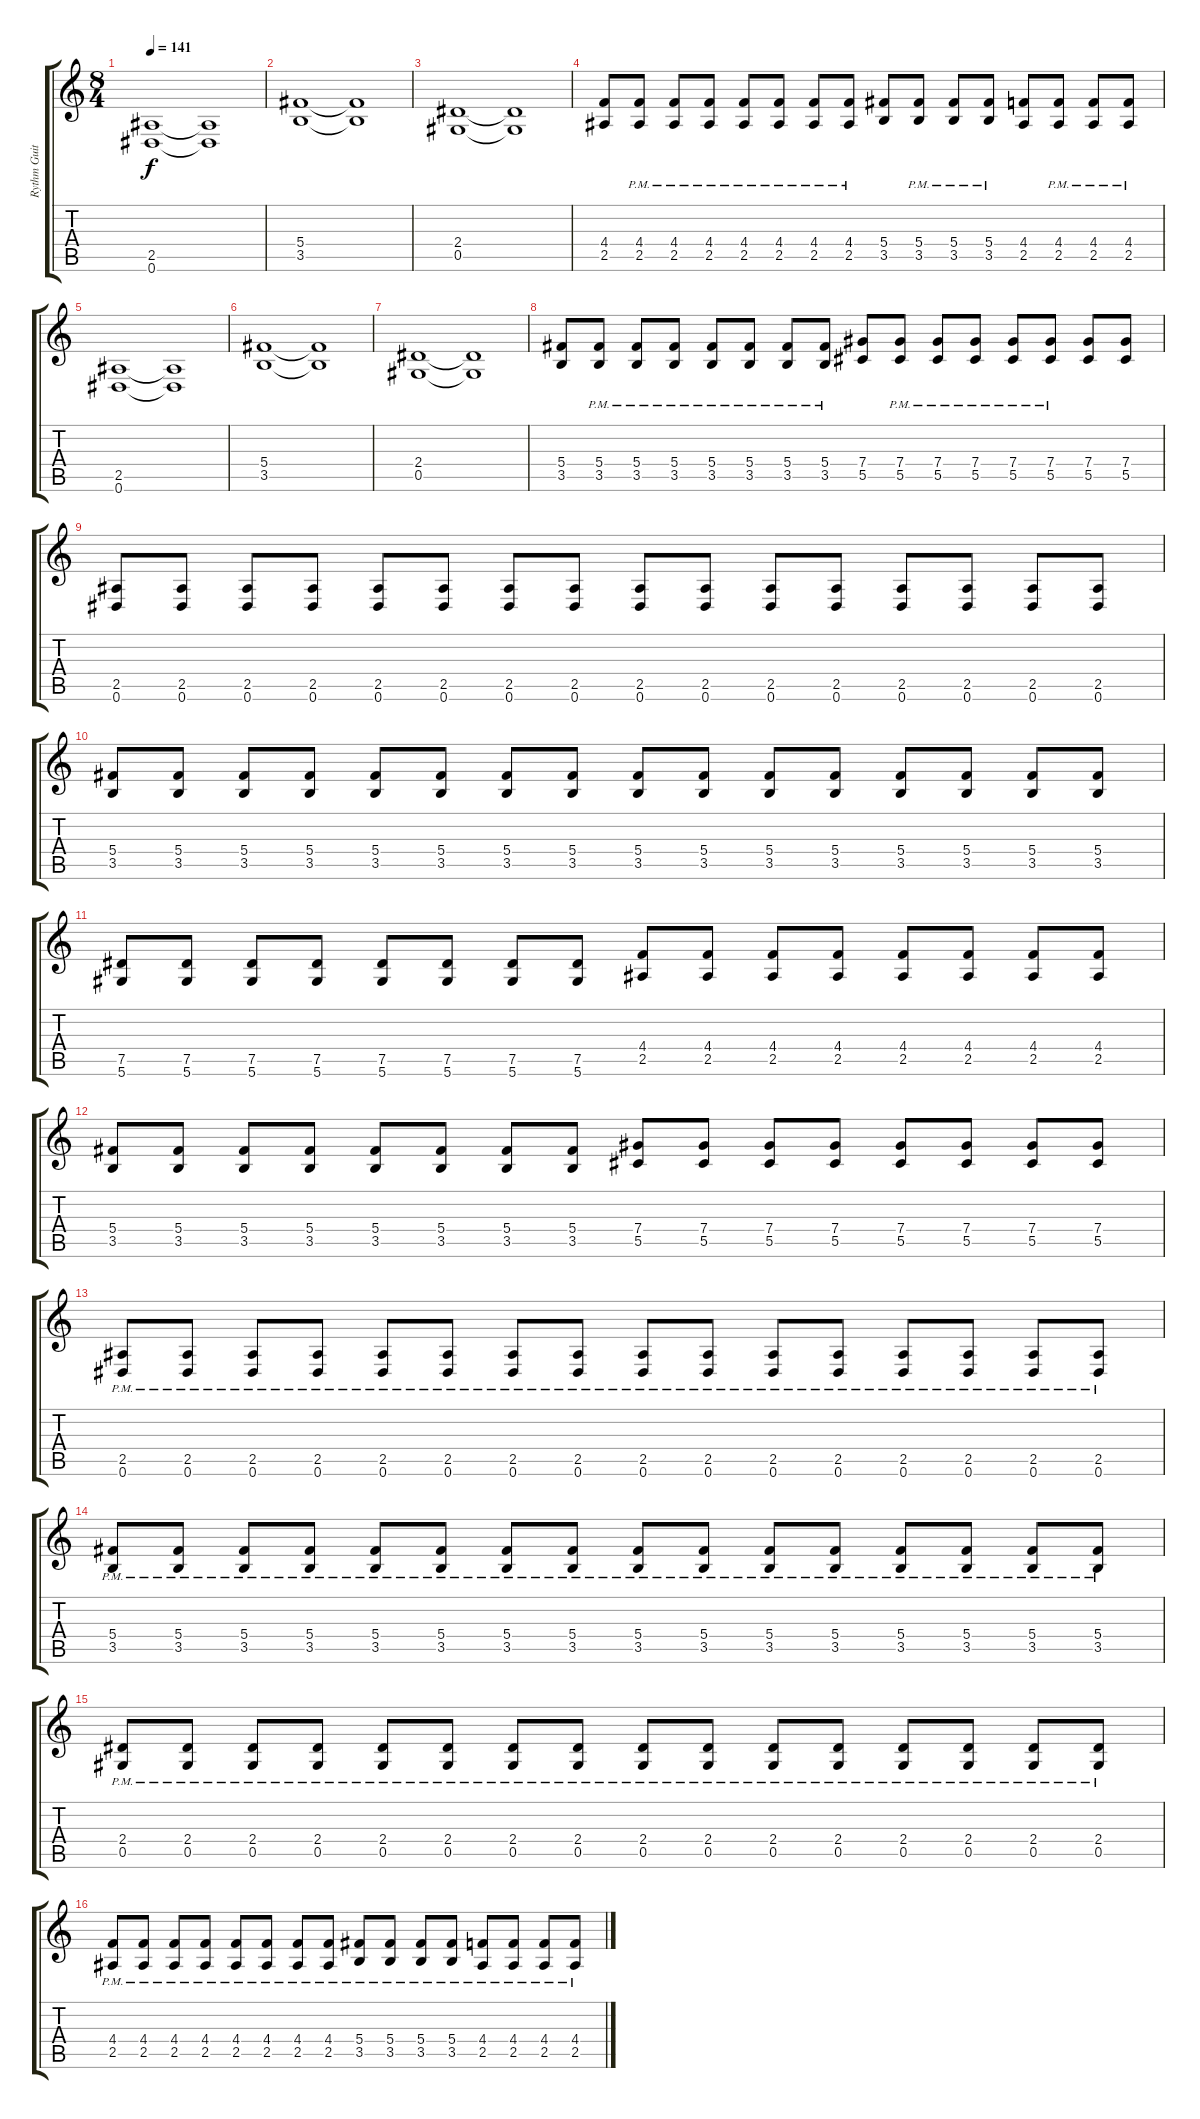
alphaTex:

\track ("Rythm Guitar" "Rythm Guit") {instrument distortionguitar}
\staff {score tabs}
\tuning (Eb4 Bb3 Gb3 Db3 Ab2 Eb2) {hide}
\ts (8 4)
\tempo 141
\clef g2
\ks c
(2.5 0.6).1{dy f} (2.5{t} 0.6{t}).1 |
(5.4 3.5).1 (5.4{t} 3.5{t}).1 |
(2.4 0.5).1 (2.4{t} 0.5{t}).1 |
(4.4 2.5).8 (4.4{pm} 2.5{pm}).8 (4.4{pm} 2.5{pm}).8 (4.4{pm} 2.5{pm}).8 (4.4{pm} 2.5{pm}).8 (4.4{pm} 2.5{pm}).8 (4.4{pm} 2.5{pm}).8 (4.4{pm} 2.5{pm}).8 (5.4 3.5).8 (5.4{pm} 3.5{pm}).8 (5.4{pm} 3.5{pm}).8 (5.4{pm} 3.5{pm}).8 (4.4 2.5).8 (4.4{pm} 2.5{pm}).8 (4.4{pm} 2.5{pm}).8 (4.4{pm} 2.5{pm}).8 |
(2.5 0.6).1 (2.5{t} 0.6{t}).1 |
(5.4 3.5).1 (5.4{t} 3.5{t}).1 |
(2.4 0.5).1 (2.4{t} 0.5{t}).1 |
(5.4 3.5).8 (5.4{pm} 3.5{pm}).8 (5.4{pm} 3.5{pm}).8 (5.4{pm} 3.5{pm}).8 (5.4{pm} 3.5{pm}).8 (5.4{pm} 3.5{pm}).8 (5.4{pm} 3.5{pm}).8 (5.4{pm} 3.5{pm}).8 (7.4 5.5).8 (7.4{pm} 5.5{pm}).8 (7.4{pm} 5.5{pm}).8 (7.4{pm} 5.5{pm}).8 (7.4{pm} 5.5{pm}).8 (7.4{pm} 5.5{pm}).8 (7.4 5.5).8 (7.4 5.5).8 |
(2.5 0.6).8 (2.5 0.6).8 (2.5 0.6).8 (2.5 0.6).8 (2.5 0.6).8 (2.5 0.6).8 (2.5 0.6).8 (2.5 0.6).8 (2.5 0.6).8 (2.5 0.6).8 (2.5 0.6).8 (2.5 0.6).8 (2.5 0.6).8 (2.5 0.6).8 (2.5 0.6).8 (2.5 0.6).8 |
(5.4 3.5).8 (5.4 3.5).8 (5.4 3.5).8 (5.4 3.5).8 (5.4 3.5).8 (5.4 3.5).8 (5.4 3.5).8 (5.4 3.5).8 (5.4 3.5).8 (5.4 3.5).8 (5.4 3.5).8 (5.4 3.5).8 (5.4 3.5).8 (5.4 3.5).8 (5.4 3.5).8 (5.4 3.5).8 |
(7.5 5.6).8 (7.5 5.6).8 (7.5 5.6).8 (7.5 5.6).8 (7.5 5.6).8 (7.5 5.6).8 (7.5 5.6).8 (7.5 5.6).8 (4.4 2.5).8 (4.4 2.5).8 (4.4 2.5).8 (4.4 2.5).8 (4.4 2.5).8 (4.4 2.5).8 (4.4 2.5).8 (4.4 2.5).8 |
(5.4 3.5).8 (5.4 3.5).8 (5.4 3.5).8 (5.4 3.5).8 (5.4 3.5).8 (5.4 3.5).8 (5.4 3.5).8 (5.4 3.5).8 (7.4 5.5).8 (7.4 5.5).8 (7.4 5.5).8 (7.4 5.5).8 (7.4 5.5).8 (7.4 5.5).8 (7.4 5.5).8 (7.4 5.5).8 |
(2.5{pm} 0.6{pm}).8 (2.5{pm} 0.6{pm}).8 (2.5{pm} 0.6{pm}).8 (2.5{pm} 0.6{pm}).8 (2.5{pm} 0.6{pm}).8 (2.5{pm} 0.6{pm}).8 (2.5{pm} 0.6{pm}).8 (2.5{pm} 0.6{pm}).8 (2.5{pm} 0.6{pm}).8 (2.5{pm} 0.6{pm}).8 (2.5{pm} 0.6{pm}).8 (2.5{pm} 0.6{pm}).8 (2.5{pm} 0.6{pm}).8 (2.5{pm} 0.6{pm}).8 (2.5{pm} 0.6{pm}).8 (2.5{pm} 0.6{pm}).8 |
(5.4{pm} 3.5{pm}).8 (5.4{pm} 3.5{pm}).8 (5.4{pm} 3.5{pm}).8 (5.4{pm} 3.5{pm}).8 (5.4{pm} 3.5{pm}).8 (5.4{pm} 3.5{pm}).8 (5.4{pm} 3.5{pm}).8 (5.4{pm} 3.5{pm}).8 (5.4{pm} 3.5{pm}).8 (5.4{pm} 3.5{pm}).8 (5.4{pm} 3.5{pm}).8 (5.4{pm} 3.5{pm}).8 (5.4{pm} 3.5{pm}).8 (5.4{pm} 3.5{pm}).8 (5.4{pm} 3.5{pm}).8 (5.4{pm} 3.5{pm}).8 |
(2.4{pm} 0.5{pm}).8 (2.4{pm} 0.5{pm}).8 (2.4{pm} 0.5{pm}).8 (2.4{pm} 0.5{pm}).8 (2.4{pm} 0.5{pm}).8 (2.4{pm} 0.5{pm}).8 (2.4{pm} 0.5{pm}).8 (2.4{pm} 0.5{pm}).8 (2.4{pm} 0.5{pm}).8 (2.4{pm} 0.5{pm}).8 (2.4{pm} 0.5{pm}).8 (2.4{pm} 0.5{pm}).8 (2.4{pm} 0.5{pm}).8 (2.4{pm} 0.5{pm}).8 (2.4{pm} 0.5{pm}).8 (2.4{pm} 0.5{pm}).8 |
(4.4{pm} 2.5{pm}).8 (4.4{pm} 2.5{pm}).8 (4.4{pm} 2.5{pm}).8 (4.4{pm} 2.5{pm}).8 (4.4{pm} 2.5{pm}).8 (4.4{pm} 2.5{pm}).8 (4.4{pm} 2.5{pm}).8 (4.4{pm} 2.5{pm}).8 (5.4{pm} 3.5{pm}).8 (5.4{pm} 3.5{pm}).8 (5.4{pm} 3.5{pm}).8 (5.4{pm} 3.5{pm}).8 (4.4{pm} 2.5{pm}).8 (4.4{pm} 2.5{pm}).8 (4.4{pm} 2.5{pm}).8 (4.4{pm} 2.5{pm}).8
